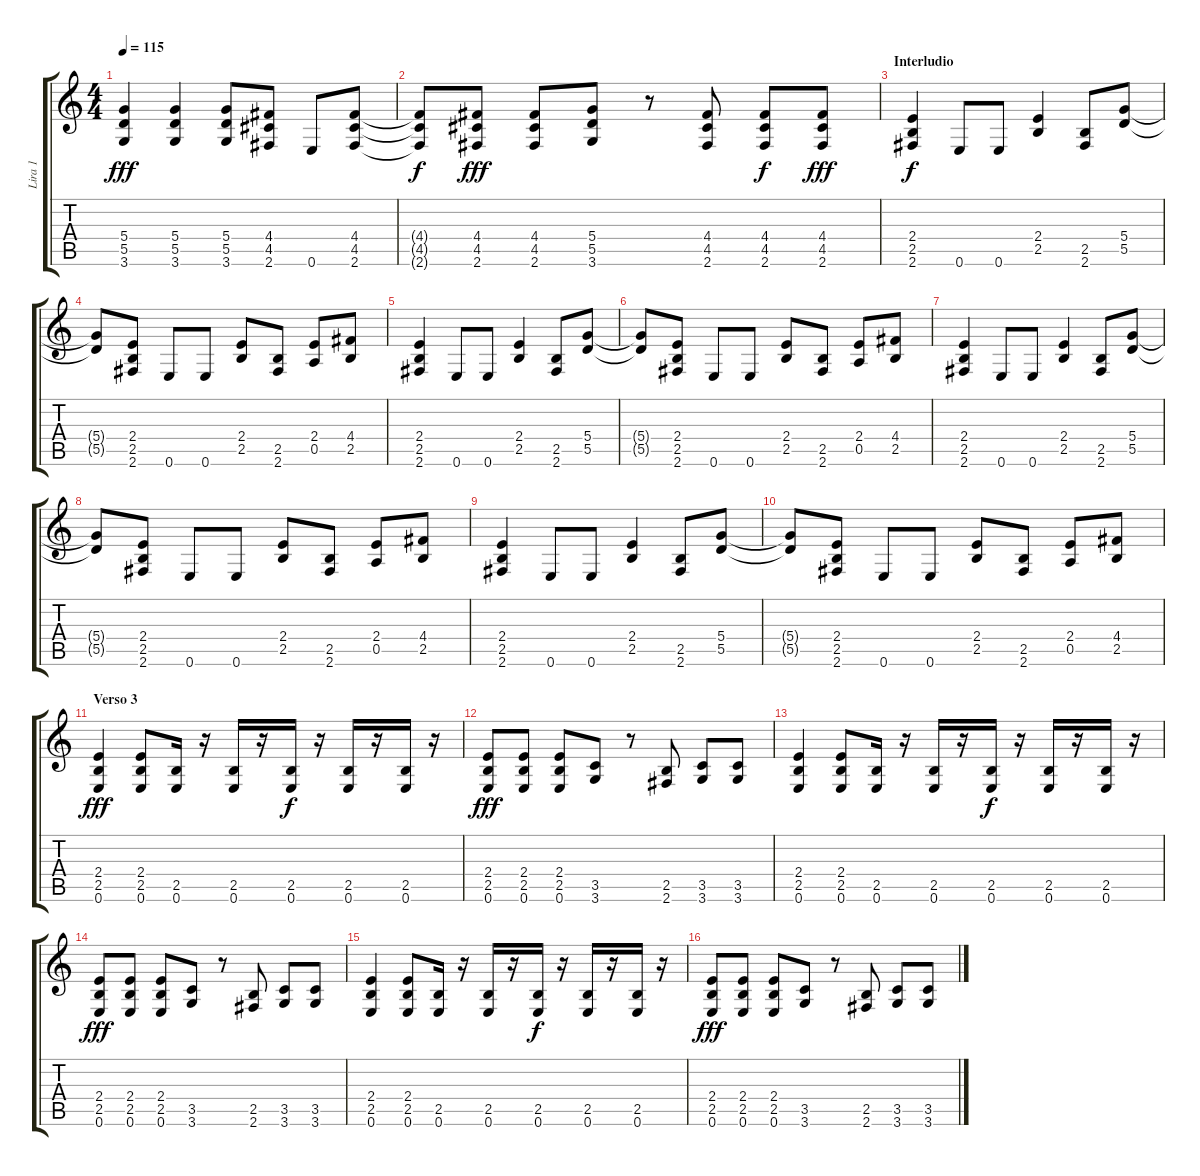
\track ("Lira 1" "Lira 1") {instrument distortionguitar}
\staff {score tabs}
\tuning (E4 B3 G3 D3 A2 E2) {hide}
\ts (4 4)
\tempo 115
\clef g2
\ks c
(5.4 5.5 3.6).4{dy fff} (5.4 5.5 3.6).4 (5.4 5.5 3.6).8 (4.4 4.5 2.6).8 0.6.8 (4.4 4.5 2.6).8 |
(4.4{t} 4.5{t} 2.6{t}).8{dy f} (4.4 4.5 2.6).8{dy fff} (4.4 4.5 2.6).8 (5.4 5.5 3.6).8 r.8 (4.4 4.5 2.6).8 (4.4 4.5 2.6).8{dy f} (4.4 4.5 2.6).8{dy fff} |
\section ("" "Interludio")
(2.4 2.5 2.6).4{dy f} 0.6.8 0.6.8 (2.4 2.5).4 (2.5 2.6).8 (5.4 5.5).8 |
(5.4{t} 5.5{t}).8 (2.4 2.5 2.6).8 0.6.8 0.6.8 (2.4 2.5).8 (2.5 2.6).8 (2.4 0.5).8 (4.4 2.5).8 |
(2.4 2.5 2.6).4 0.6.8 0.6.8 (2.4 2.5).4 (2.5 2.6).8 (5.4 5.5).8 |
(5.4{t} 5.5{t}).8 (2.4 2.5 2.6).8 0.6.8 0.6.8 (2.4 2.5).8 (2.5 2.6).8 (2.4 0.5).8 (4.4 2.5).8 |
(2.4 2.5 2.6).4 0.6.8 0.6.8 (2.4 2.5).4 (2.5 2.6).8 (5.4 5.5).8 |
(5.4{t} 5.5{t}).8 (2.4 2.5 2.6).8 0.6.8 0.6.8 (2.4 2.5).8 (2.5 2.6).8 (2.4 0.5).8 (4.4 2.5).8 |
(2.4 2.5 2.6).4 0.6.8 0.6.8 (2.4 2.5).4 (2.5 2.6).8 (5.4 5.5).8 |
(5.4{t} 5.5{t}).8 (2.4 2.5 2.6).8 0.6.8 0.6.8 (2.4 2.5).8 (2.5 2.6).8 (2.4 0.5).8 (4.4 2.5).8 |
\section ("" "Verso 3")
(2.4 2.5 0.6).4{dy fff} (2.4 2.5 0.6).8 (2.5 0.6).16 r.16 (2.5 0.6).16 r.16 (2.5 0.6).16{dy f} r.16 (2.5 0.6).16 r.16 (2.5 0.6).16 r.16 |
(2.4 2.5 0.6).8{dy fff} (2.4 2.5 0.6).8 (2.4 2.5 0.6).8 (3.5 3.6).8 r.8 (2.5 2.6).8 (3.5 3.6).8 (3.5 3.6).8 |
(2.4 2.5 0.6).4 (2.4 2.5 0.6).8 (2.5 0.6).16 r.16 (2.5 0.6).16 r.16 (2.5 0.6).16{dy f} r.16 (2.5 0.6).16 r.16 (2.5 0.6).16 r.16 |
(2.4 2.5 0.6).8{dy fff} (2.4 2.5 0.6).8 (2.4 2.5 0.6).8 (3.5 3.6).8 r.8 (2.5 2.6).8 (3.5 3.6).8 (3.5 3.6).8 |
(2.4 2.5 0.6).4 (2.4 2.5 0.6).8 (2.5 0.6).16 r.16 (2.5 0.6).16 r.16 (2.5 0.6).16{dy f} r.16 (2.5 0.6).16 r.16 (2.5 0.6).16 r.16 |
(2.4 2.5 0.6).8{dy fff} (2.4 2.5 0.6).8 (2.4 2.5 0.6).8 (3.5 3.6).8 r.8 (2.5 2.6).8 (3.5 3.6).8 (3.5 3.6).8
